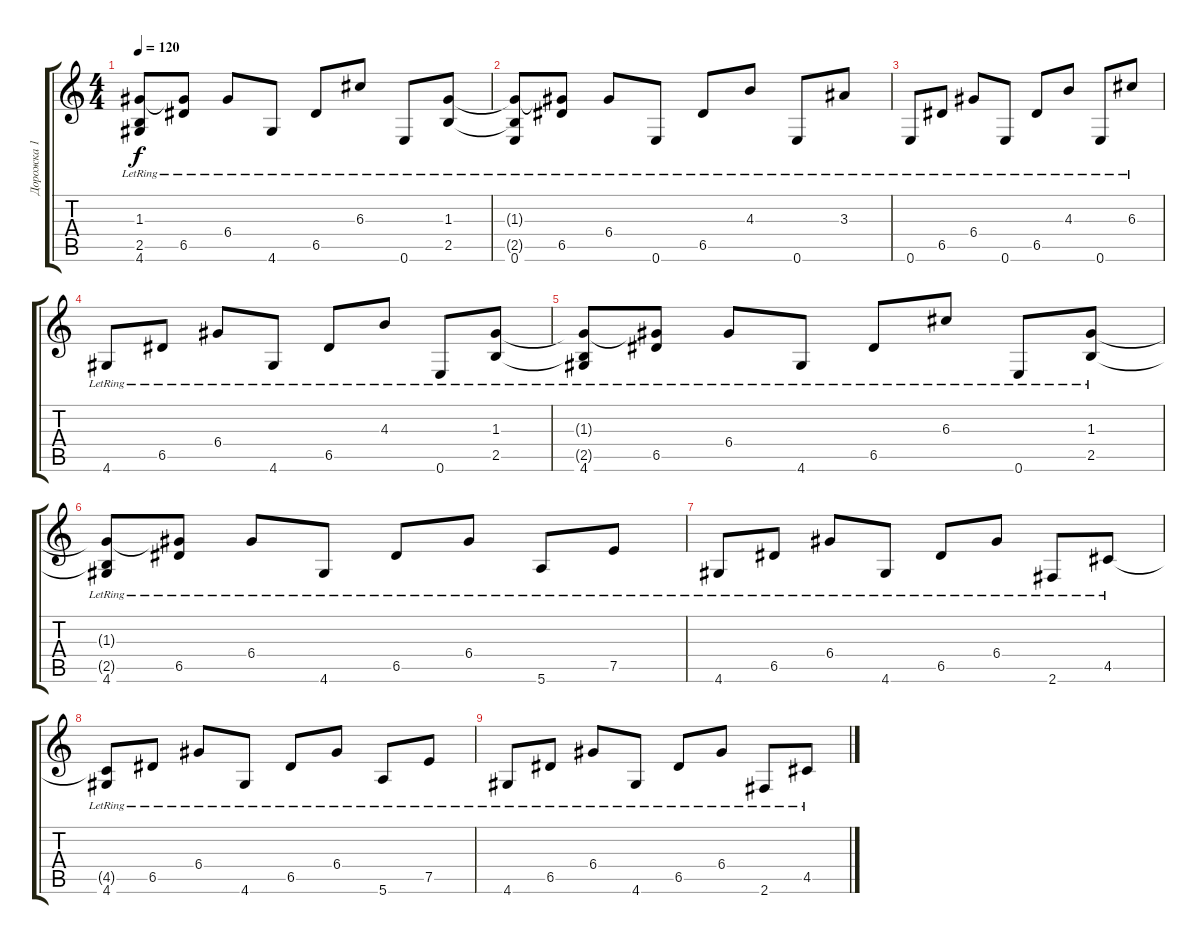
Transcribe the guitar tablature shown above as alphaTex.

\track ("Дорожка 1" "Дорожка 1") {instrument electricguitarjazz}
\staff {score tabs}
\tuning (E4 B3 G3 D3 A2 E2) {hide}
\ts (4 4)
\tempo 120
\clef g2
\ks c
(1.3{t} 2.5{t} 4.6{lr}).8{dy f} (1.3{t} 6.5{lr}).8 6.4{lr}.8 4.6{lr}.8 6.5{lr}.8 6.3{lr}.8 0.6{lr}.8 (1.3 2.5{lr}).8 |
(1.3{t} 2.5{t} 0.6{lr}).8 (1.3{t} 6.5{lr}).8 6.4{lr}.8 0.6{lr}.8 6.5{lr}.8 4.3{lr}.8 0.6{lr}.8 3.3{lr}.8 |
0.6{lr}.8 6.5{lr}.8 6.4{lr}.8 0.6{lr}.8 6.5{lr}.8 4.3{lr}.8 0.6{lr}.8 6.3{lr}.8 |
4.6{lr}.8 6.5{lr}.8 6.4{lr}.8 4.6{lr}.8 6.5{lr}.8 4.3{lr}.8 0.6{lr}.8 (1.3 2.5{lr}).8 |
(1.3{t} 2.5{t} 4.6{lr}).8 (1.3{t} 6.5{lr}).8 6.4{lr}.8 4.6{lr}.8 6.5{lr}.8 6.3{lr}.8 0.6{lr}.8 (1.3 2.5{lr}).8 |
(1.3{t} 2.5{t} 4.6{lr}).8 (1.3{t} 6.5{lr}).8 6.4{lr}.8 4.6{lr}.8 6.5{lr}.8 6.4{lr}.8 5.6{lr}.8 7.5{lr}.8 |
4.6{lr}.8 6.5{lr}.8 6.4{lr}.8 4.6{lr}.8 6.5{lr}.8 6.4{lr}.8 2.6{lr}.8 4.5{lr}.8 |
(4.5{t} 4.6{lr}).8 6.5{lr}.8 6.4{lr}.8 4.6{lr}.8 6.5{lr}.8 6.4{lr}.8 5.6{lr}.8 7.5{lr}.8 |
4.6{lr}.8 6.5{lr}.8 6.4{lr}.8 4.6{lr}.8 6.5{lr}.8 6.4{lr}.8 2.6{lr}.8 4.5{lr}.8
